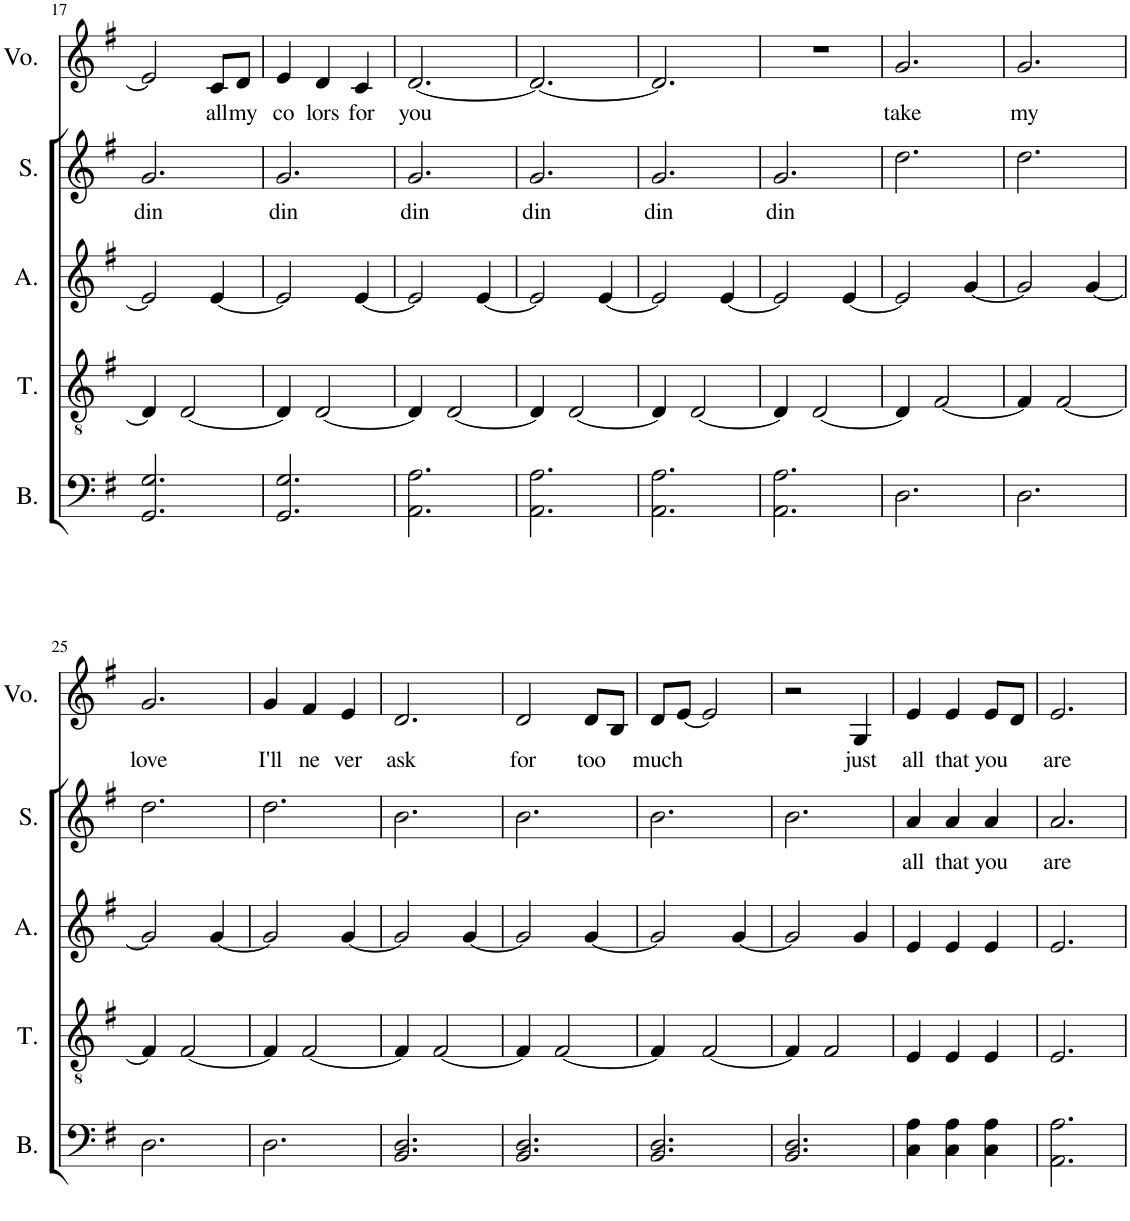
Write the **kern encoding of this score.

**kern	**kern	**kern	**kern	**text	**kern	**text
*part5	*part4	*part3	*part2	*part2	*part1	*part1
*staff5	*staff4	*staff3	*staff2	*staff2	*staff1	*staff1
*I"Bass	*I"Tenor	*I"Alto	*I"Soprano	*	*I"Voice	*
*I'B.	*I'T.	*I'A.	*I'S.	*	*I'Vo.	*
!!LO:PB:g=z
*clefF4	*clefGv2	*clefG2	*clefG2	*	*clefG2	*
*k[f#]	*k[f#]	*k[f#]	*k[f#]	*	*k[f#]	*
*M3/4	*M3/4	*M3/4	*M3/4	*	*M3/4	*
=17	=17	=17	=17	=17	=17	=17
!	!	!	!	!LO:LY:b	!	!
2.GG/ 2.G/	4D/]	2e/]	2.g/	din	2e/]	.
.	[2D/	.	.	.	.	.
!	!	!	!	!	!	!LO:LY:b
.	.	[4e/	.	.	8c/L	all
!	!	!	!	!	!	!LO:LY:b
.	.	.	.	.	8d/J	my
=18	=18	=18	=18	=18	=18	=18
!	!	!	!	!LO:LY:b	!	!LO:LY:b
2.GG/ 2.G/	4D/]	2e/]	2.g/	din	4e/	co
!	!	!	!	!	!	!LO:LY:b
.	[2D/	.	.	.	4d/	lors
!	!	!	!	!	!	!LO:LY:b
.	.	[4e/	.	.	4c/	for
=19	=19	=19	=19	=19	=19	=19
!	!	!	!	!LO:LY:b	!	!LO:LY:b
2.AA\ 2.A\	4D/]	2e/]	2.g/	din	[2.d/	you
.	[2D/	.	.	.	.	.
.	.	[4e/	.	.	.	.
=20	=20	=20	=20	=20	=20	=20
!	!	!	!	!LO:LY:b	!	!
2.AA\ 2.A\	4D/]	2e/]	2.g/	din	2.d/_	.
.	[2D/	.	.	.	.	.
.	.	[4e/	.	.	.	.
=21	=21	=21	=21	=21	=21	=21
!	!	!	!	!LO:LY:b	!	!
2.AA\ 2.A\	4D/]	2e/]	2.g/	din	2.d/]	.
.	[2D/	.	.	.	.	.
.	.	[4e/	.	.	.	.
=22	=22	=22	=22	=22	=22	=22
!	!	!	!	!LO:LY:b	!	!
2.AA\ 2.A\	4D/]	2e/]	2.g/	din	2.r	.
.	[2D/	.	.	.	.	.
.	.	[4e/	.	.	.	.
=23	=23	=23	=23	=23	=23	=23
!	!	!	!	!	!	!LO:LY:b
2.D\	4D/]	2e/]	2.dd\	.	2.g/	take
.	[2F#/	.	.	.	.	.
.	.	[4g/	.	.	.	.
=24	=24	=24	=24	=24	=24	=24
!	!	!	!	!	!	!LO:LY:b
2.D\	4F#/]	2g/]	2.dd\	.	2.g/	my
.	[2F#/	.	.	.	.	.
.	.	[4g/	.	.	.	.
!!LO:LB:g=z
=25	=25	=25	=25	=25	=25	=25
!	!	!	!	!	!	!LO:LY:b
2.D\	4F#/]	2g/]	2.dd\	.	2.g/	love
.	[2F#/	.	.	.	.	.
.	.	[4g/	.	.	.	.
=26	=26	=26	=26	=26	=26	=26
!	!	!	!	!	!	!LO:LY:b
2.D\	4F#/]	2g/]	2.dd\	.	4g/	I'll
!	!	!	!	!	!	!LO:LY:b
.	[2F#/	.	.	.	4f#/	ne
!	!	!	!	!	!	!LO:LY:b
.	.	[4g/	.	.	4e/	ver
=27	=27	=27	=27	=27	=27	=27
!	!	!	!	!	!	!LO:LY:b
2.BB/ 2.D/	4F#/]	2g/]	2.b\	.	2.d/	ask
.	[2F#/	.	.	.	.	.
.	.	[4g/	.	.	.	.
=28	=28	=28	=28	=28	=28	=28
!	!	!	!	!	!	!LO:LY:b
2.BB/ 2.D/	4F#/]	2g/]	2.b\	.	2d/	for
.	[2F#/	.	.	.	.	.
!	!	!	!	!	!	!LO:LY:b
.	.	[4g/	.	.	8d/L	too
.	.	.	.	.	8B/J	.
=29	=29	=29	=29	=29	=29	=29
!	!	!	!	!	!	!LO:LY:b
2.BB/ 2.D/	4F#/]	2g/]	2.b\	.	8d/L	much
.	.	.	.	.	[8e/J	.
.	[2F#/	.	.	.	2e/]	.
.	.	[4g/	.	.	.	.
=30	=30	=30	=30	=30	=30	=30
2.BB/ 2.D/	4F#/]	2g/]	2.b\	.	2r	.
.	2F#/	.	.	.	.	.
!	!	!	!	!	!	!LO:LY:b
.	.	4g/	.	.	4G/	just
=31	=31	=31	=31	=31	=31	=31
!	!	!	!	!LO:LY:b	!	!LO:LY:b
4C\ 4A\	4E/	4e/	4a/	all	4e/	all
!	!	!	!	!LO:LY:b	!	!LO:LY:b
4C\ 4A\	4E/	4e/	4a/	that	4e/	that
!	!	!	!	!LO:LY:b	!	!LO:LY:b
4C\ 4A\	4E/	4e/	4a/	you	8e/L	you
.	.	.	.	.	8d/J	.
=32	=32	=32	=32	=32	=32	=32
!	!	!	!	!LO:LY:b	!	!LO:LY:b
2.AA\ 2.A\	2.E/	2.e/	2.a/	are	2.e/	are
=	=	=	=	=	=	=
*-	*-	*-	*-	*-	*-	*-
